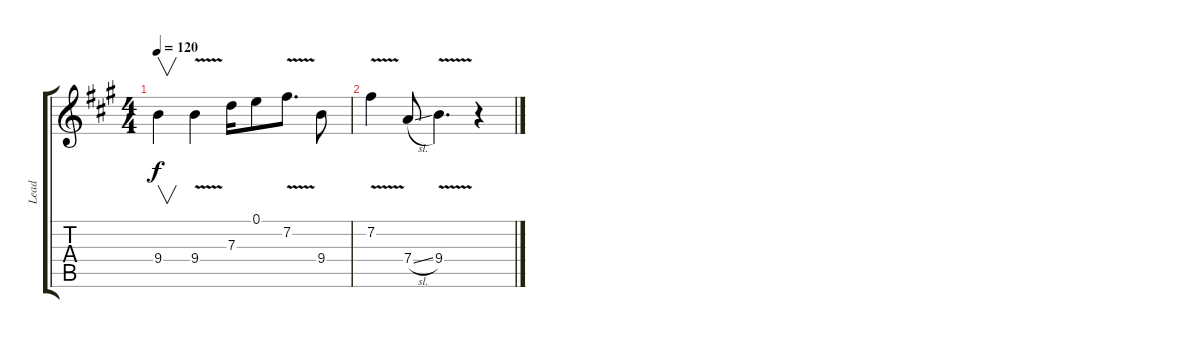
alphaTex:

\track ("Lead" "Lead") {instrument distortionguitar}
\staff {score tabs}
\tuning (E4 B3 G3 D3 A2 E2) {hide}
\ts (4 4)
\tempo 120
\clef g2
\ks a
9.4.4{v dy f instrument overdrivenguitar} 9.4{v}.4 7.3.16 0.1.8 7.2{v}.8{d} 9.4.8 |
7.2{v}.4 7.4{sl}.8 9.4{v}.4{d} r.4
